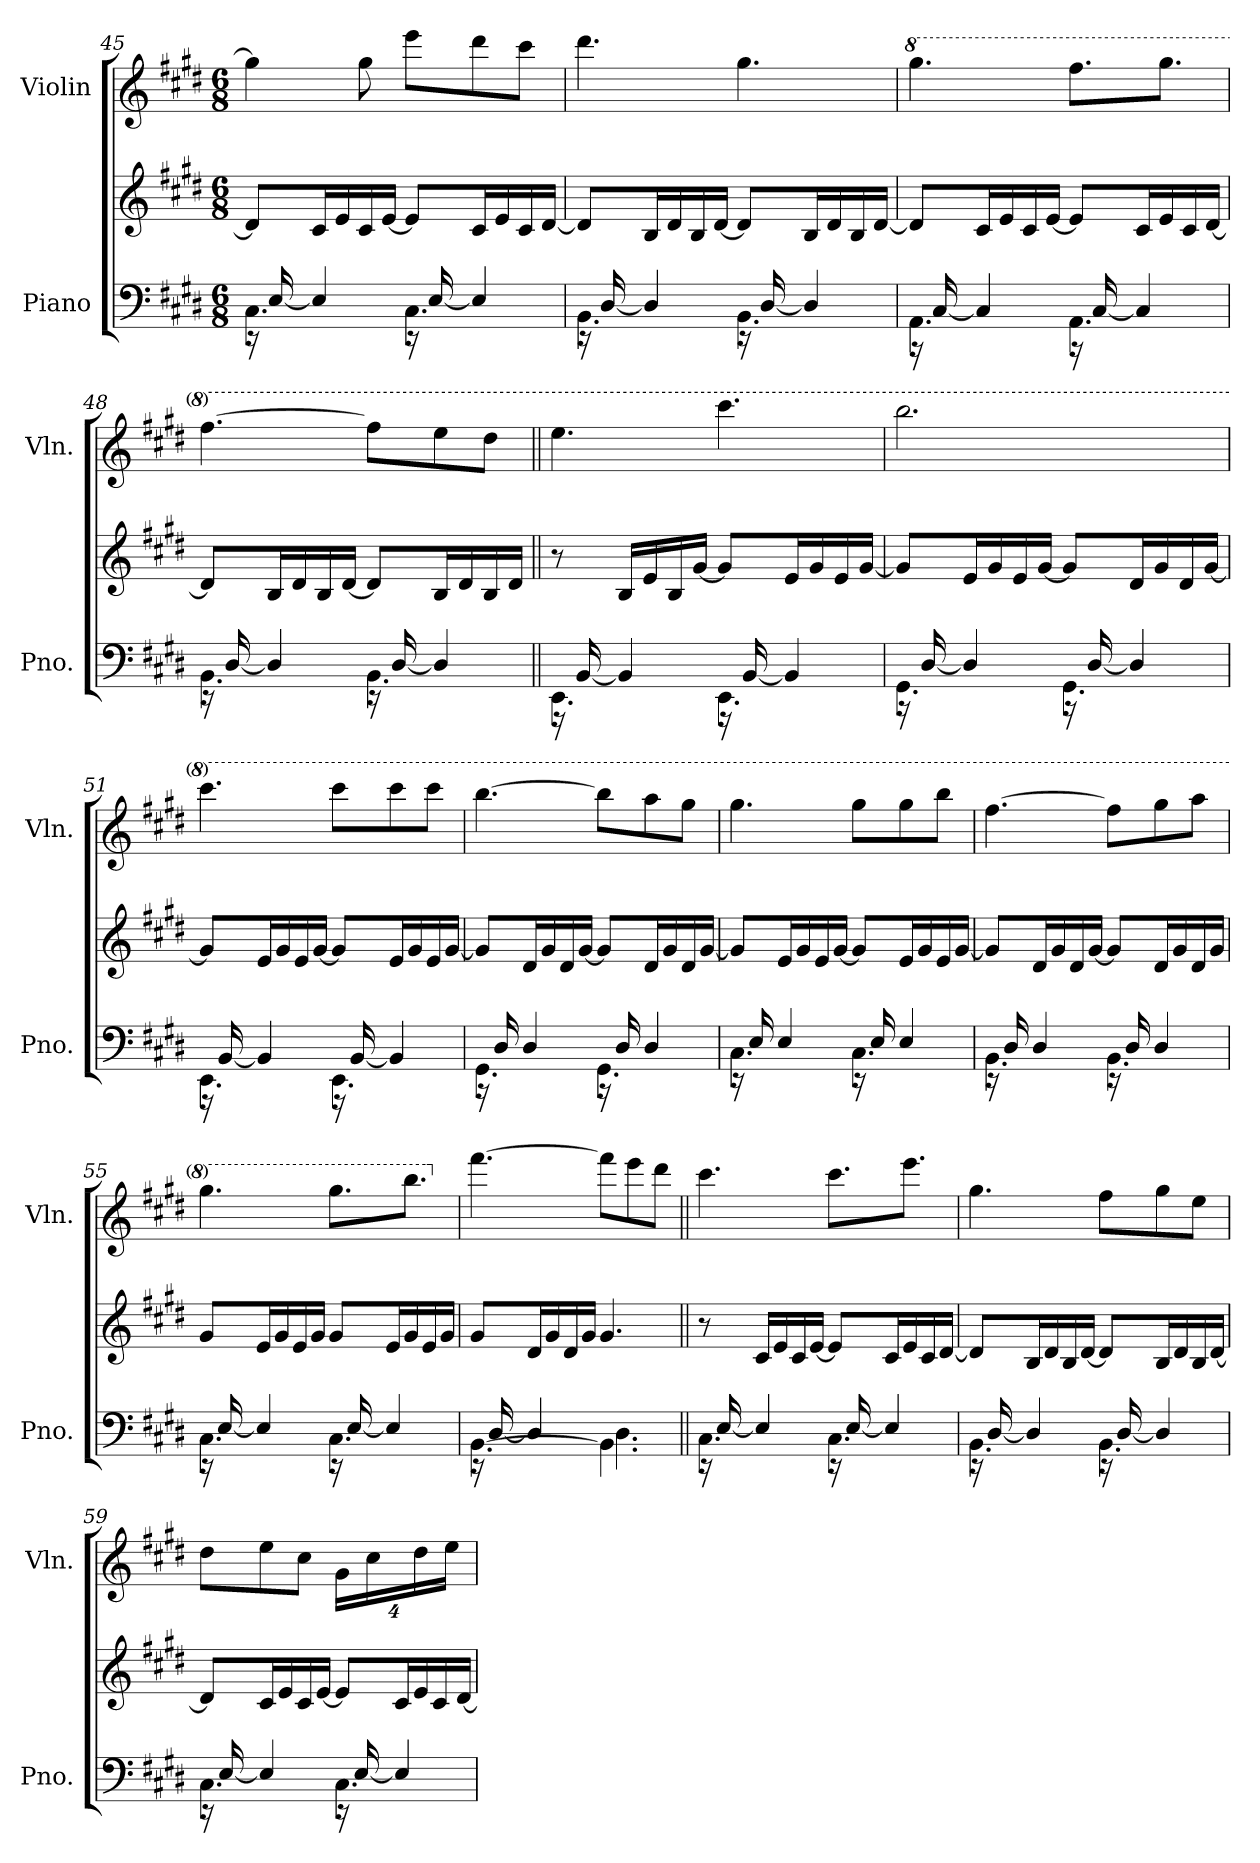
**kern	**kern	**kern
*part2	*part2	*part1
*staff3	*staff2	*staff1
*I"Piano	*	*I"Violin
*I'Pno.	*	*I'Vln.
!!LO:LB:g=z
*clefF4	*clefG2	*clefG2
*k[f#c#g#d#]	*k[f#c#g#d#]	*k[f#c#g#d#]
*M6/8	*M6/8	*M6/8
=45	=45	=45
*^	*	*
4.C#\	16r	8d#/L]	4gg#\]
.	[16E/	.	.
.	4E/]	16c#/L	.
.	.	16e/	.
.	.	16c#/	8gg#\
.	.	[16e/JJ	.
4.C#\	16r	8e/L]	8eee\L
.	[16E/	.	.
.	4E/]	16c#/L	8ddd#\
.	.	16e/	.
.	.	16c#/	8ccc#\J
.	.	[16d#/JJ	.
=46	=46	=46	=46
4.BB\	16r	8d#/L]	4.ddd#\
.	[16D#/	.	.
.	4D#/]	16B/L	.
.	.	16d#/	.
.	.	16B/	.
.	.	[16d#/JJ	.
4.BB\	16r	8d#/L]	4.gg#\
.	[16D#/	.	.
.	4D#/]	16B/L	.
.	.	16d#/	.
.	.	16B/	.
.	.	[16d#/JJ	.
!!LO:PB:g=z
=47	=47	=47	=47
*	*	*	*8va
4.AA\	16r	8d#/L]	4.ggg#\
.	[16C#/	.	.
.	4C#/]	16c#/L	.
.	.	16e/	.
.	.	16c#/	.
.	.	[16e/JJ	.
4.AA\	16r	8e/L]	8.fff#\L
.	[16C#/	.	.
.	4C#/]	16c#/L	.
.	.	16e/	8.ggg#\J
.	.	16c#/	.
.	.	[16d#/JJ	.
=48	=48	=48	=48
4.BB\	16r	8d#/L]	[4.fff#\
.	[16D#/	.	.
.	4D#/]	16B/L	.
.	.	16d#/	.
.	.	16B/	.
.	.	[16d#/JJ	.
4.BB\	16r	8d#/L]	8fff#\L]
.	[16D#/	.	.
.	4D#/]	16B/L	8eee\
.	.	16d#/	.
.	.	16B/	8ddd#\J
.	.	16d#/JJ	.
!!LO:LB:g=z
=49||	=49||	=49||	=49||
4.EE\	16r	8r	4.eee\
.	[16BB/	.	.
.	4BB/]	16B/LL	.
.	.	16e/	.
.	.	16B/	.
.	.	[16g#/JJ	.
4.EE\	16r	8g#/L]	4.cccc#\
.	[16BB/	.	.
.	4BB/]	16e/L	.
.	.	16g#/	.
.	.	16e/	.
.	.	[16g#/JJ	.
=50	=50	=50	=50
4.GG#\	16r	8g#/L]	2.bbb\
.	[16D#/	.	.
.	4D#/]	16e/L	.
.	.	16g#/	.
.	.	16e/	.
.	.	[16g#/JJ	.
4.GG#\	16r	8g#/L]	.
.	[16D#/	.	.
.	4D#/]	16d#/L	.
.	.	16g#/	.
.	.	16d#/	.
.	.	[16g#/JJ	.
!!LO:LB:g=z
=51	=51	=51	=51
4.EE\	16r	8g#/L]	4.cccc#\
.	[16BB/	.	.
.	4BB/]	16e/L	.
.	.	16g#/	.
.	.	16e/	.
.	.	[16g#/JJ	.
4.EE\	16r	8g#/L]	8cccc#\L
.	[16BB/	.	.
.	4BB/]	16e/L	8cccc#\
.	.	16g#/	.
.	.	16e/	8cccc#\J
.	.	[16g#/JJ	.
=52	=52	=52	=52
4.GG#\	16r	8g#/L]	[4.bbb\
.	16D#/	.	.
.	4D#/	16d#/L	.
.	.	16g#/	.
.	.	16d#/	.
.	.	[16g#/JJ	.
4.GG#\	16r	8g#/L]	8bbb\L]
.	16D#/	.	.
.	4D#/	16d#/L	8aaa\
.	.	16g#/	.
.	.	16d#/	8ggg#\J
.	.	[16g#/JJ	.
!!LO:LB:g=z
=53	=53	=53	=53
4.C#\	16r	8g#/L]	4.ggg#\
.	16E/	.	.
.	4E/	16e/L	.
.	.	16g#/	.
.	.	16e/	.
.	.	[16g#/JJ	.
4.C#\	16r	8g#/L]	8ggg#\L
.	16E/	.	.
.	4E/	16e/L	8ggg#\
.	.	16g#/	.
.	.	16e/	8bbb\J
.	.	[16g#/JJ	.
=54	=54	=54	=54
4.BB\	16r	8g#/L]	[4.fff#\
.	16D#/	.	.
.	4D#/	16d#/L	.
.	.	16g#/	.
.	.	16d#/	.
.	.	[16g#/JJ	.
4.BB\	16r	8g#/L]	8fff#\L]
.	16D#/	.	.
.	4D#/	16d#/L	8ggg#\
.	.	16g#/	.
.	.	16d#/	8aaa\J
.	.	16g#/JJ	.
!!LO:PB:g=z
=55	=55	=55	=55
4.C#\	16r	8g#/L	4.ggg#\
.	[16E/	.	.
.	4E/]	16e/L	.
.	.	16g#/	.
.	.	16e/	.
.	.	16g#/JJ	.
4.C#\	16r	8g#/L	8.ggg#\L
.	[16E/	.	.
.	4E/]	16e/L	.
.	.	16g#/	8.bbb\J
.	.	16e/	.
.	.	16g#/JJ	.
=56	=56	=56	=56
*	*	*	*X8va
[4.BB\	16r	8g#/L	[4.fff#\
.	[16D#/	.	.
.	4D#/]	16d#/L	.
.	.	16g#/	.
.	.	16d#/	.
.	.	16g#/JJ	.
4.BB\]	4.D#\	4.g#/	8fff#\L]
.	.	.	8eee\
.	.	.	8ddd#\J
!!LO:LB:g=z
=57||	=57||	=57||	=57||
4.C#\	16r	8r	4.ccc#\
.	[16E/	.	.
.	4E/]	16c#/LL	.
.	.	16e/	.
.	.	16c#/	.
.	.	[16e/JJ	.
4.C#\	16r	8e/L]	8.ccc#\L
.	[16E/	.	.
.	4E/]	16c#/L	.
.	.	16e/	8.eee\J
.	.	16c#/	.
.	.	[16d#/JJ	.
=58	=58	=58	=58
4.BB\	16r	8d#/L]	4.gg#\
.	[16D#/	.	.
.	4D#/]	16B/L	.
.	.	16d#/	.
.	.	16B/	.
.	.	[16d#/JJ	.
4.BB\	16r	8d#/L]	8ff#\L
.	[16D#/	.	.
.	4D#/]	16B/L	8gg#\
.	.	16d#/	.
.	.	16B/	8ee\J
.	.	[16d#/JJ	.
!!LO:LB:g=z
=59	=59	=59	=59
4.C#\	16r	8d#/L]	8dd#\L
.	[16E/	.	.
.	4E/]	16c#/L	8ee\
.	.	16e/	.
.	.	16c#/	8cc#\J
.	.	[16e/JJ	.
*	*	*	*Xbrackettup
4.C#\	16r	8e/L]	32%3g#\L
.	[16E/	.	.
.	.	.	32%3cc#\
.	4E/]	16c#/L	.
.	.	16e/	32%3dd#\
.	.	16c#/	.
.	.	.	32%3ee\J
.	.	[16d#/JJ	.
*v	*v	*	*
=	=	=
*-	*-	*-
